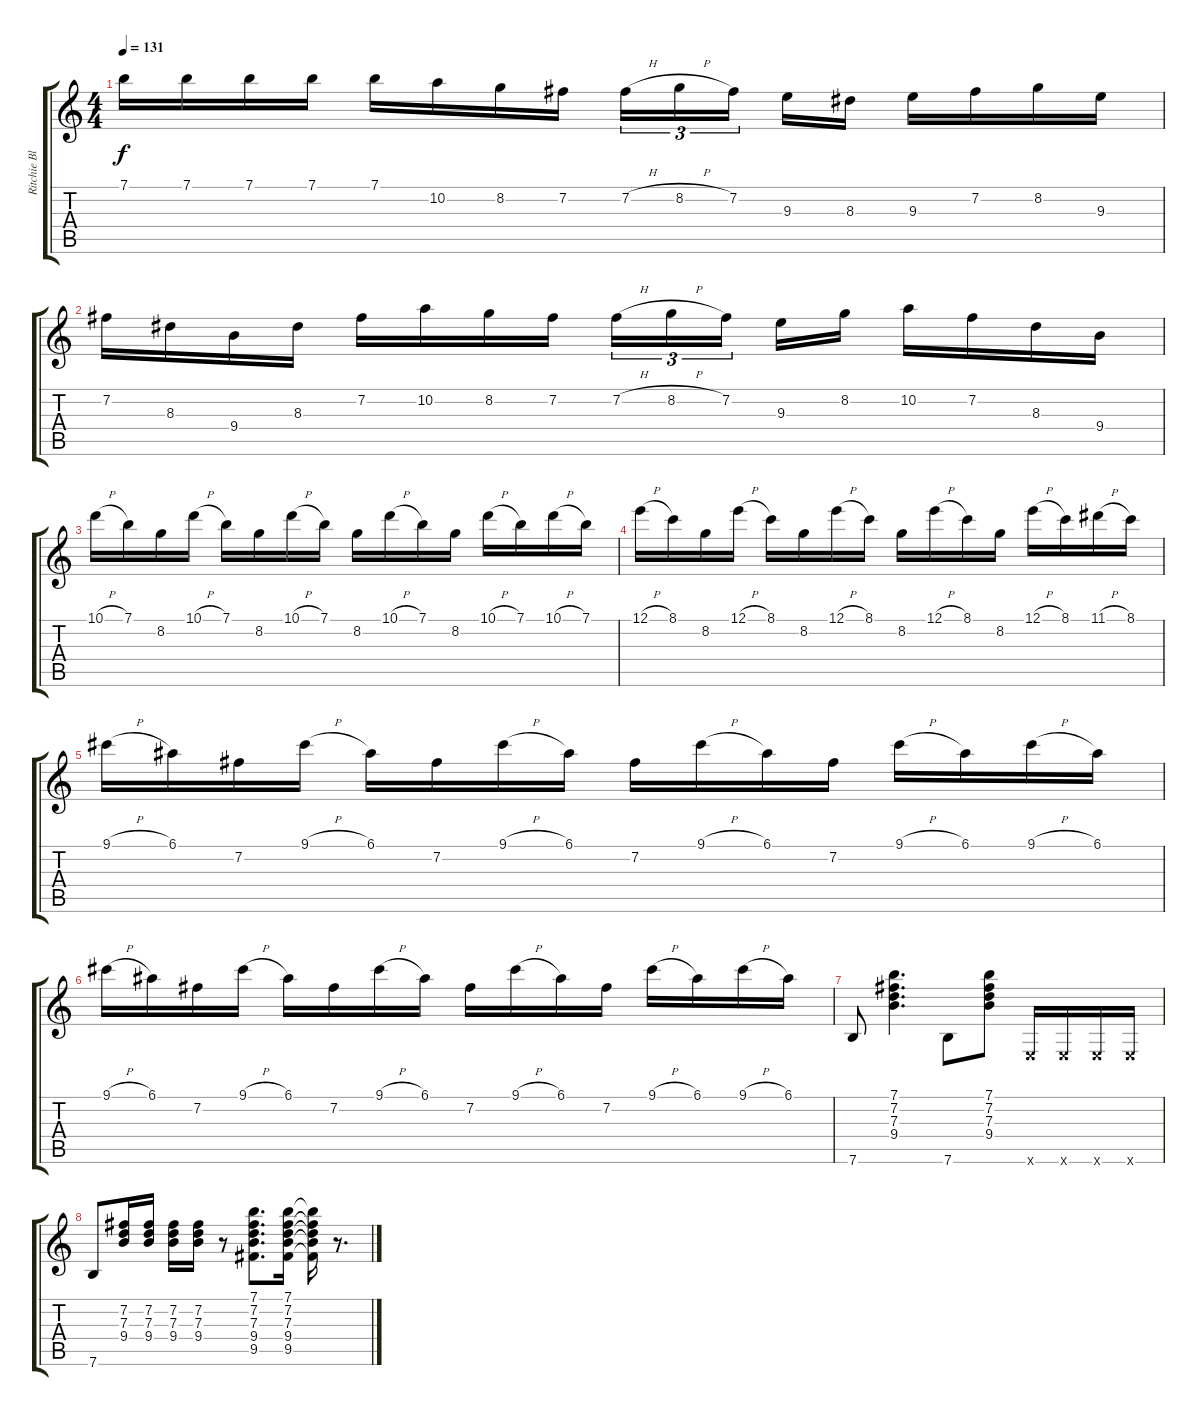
\track ("Ritchie Blackmore" "Ritchie Bl") {instrument overdrivenguitar}
\staff {score tabs}
\tuning (E4 B3 G3 D3 A2 E2) {hide}
\ts (4 4)
\tempo 131
\clef g2
\ks c
7.1.16{dy f} 7.1.16 7.1.16 7.1.16 7.1.16 10.2.16 8.2.16 7.2.16 7.2{h}.16{tu (3 2)} 8.2{h}.16{tu (3 2)} 7.2.16{tu (3 2) beam splitsecondary} 9.3.16 8.3.16 9.3.16 7.2.16 8.2.16 9.3.16 |
7.2.16 8.3.16 9.4.16 8.3.16 7.2.16 10.2.16 8.2.16 7.2.16 7.2{h}.16{tu (3 2)} 8.2{h}.16{tu (3 2)} 7.2.16{tu (3 2) beam splitsecondary} 9.3.16 8.2.16 10.2.16 7.2.16 8.3.16 9.4.16 |
10.1{h}.16 7.1.16 8.2.16 10.1{h}.16 7.1.16 8.2.16 10.1{h}.16 7.1.16 8.2.16 10.1{h}.16 7.1.16 8.2.16 10.1{h}.16 7.1.16 10.1{h}.16 7.1.16 |
12.1{h}.16 8.1.16 8.2.16 12.1{h}.16 8.1.16 8.2.16 12.1{h}.16 8.1.16 8.2.16 12.1{h}.16 8.1.16 8.2.16 12.1{h}.16 8.1.16 11.1{h}.16 8.1.16 |
9.1{h}.16 6.1.16 7.2.16 9.1{h}.16 6.1.16 7.2.16 9.1{h}.16 6.1.16 7.2.16 9.1{h}.16 6.1.16 7.2.16 9.1{h}.16 6.1.16 9.1{h}.16 6.1.16 |
9.1{h}.16 6.1.16 7.2.16 9.1{h}.16 6.1.16 7.2.16 9.1{h}.16 6.1.16 7.2.16 9.1{h}.16 6.1.16 7.2.16 9.1{h}.16 6.1.16 9.1{h}.16 6.1.16 |
7.6.8 (7.1 7.2 7.3 9.4).4{d} 7.6.8 (7.1 7.2 7.3 9.4).8 0.6{x}.16 0.6{x}.16 0.6{x}.16 0.6{x}.16 |
7.6.8 (7.2 7.3 9.4).16 (7.2 7.3 9.4).16 (7.2 7.3 9.4).16 (7.2 7.3 9.4).16 r.8 (7.1 7.2 7.3 9.4 9.5).8{d} (7.1 7.2 7.3 9.4 9.5).16 (7.1{t} 7.2{t} 7.3{t} 9.4{t} 9.5{t}).16 r.8{d}
